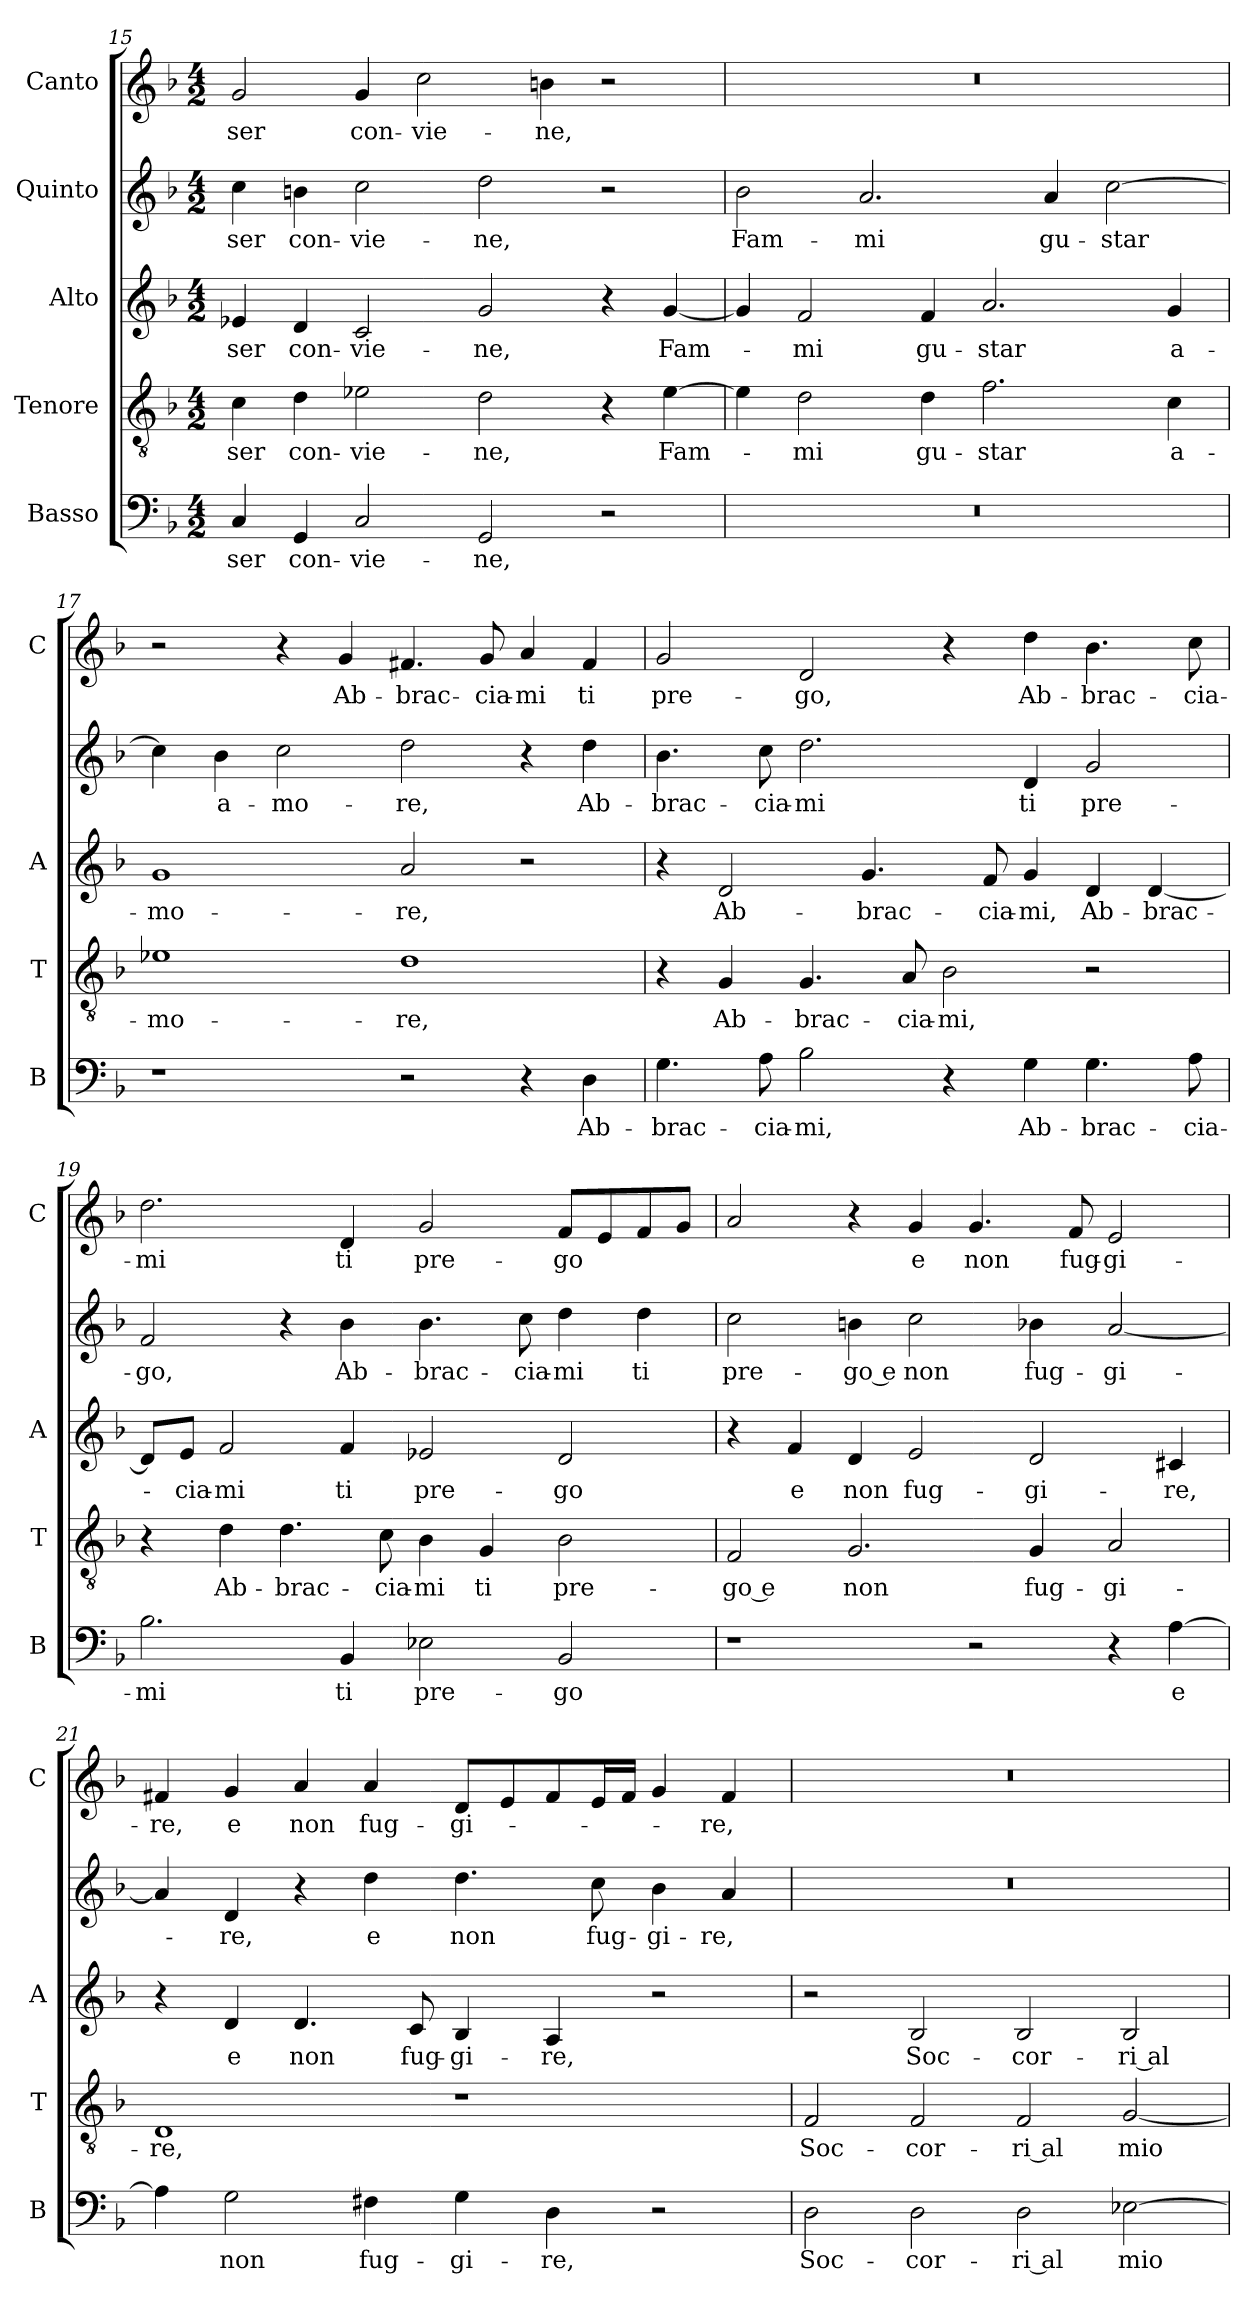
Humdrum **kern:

**kern	**text	**kern	**text	**kern	**text	**kern	**text	**kern	**text
*part5	*part5	*part4	*part4	*part3	*part3	*part2	*part2	*part1	*part1
*staff5	*staff5	*staff4	*staff4	*staff3	*staff3	*staff2	*staff2	*staff1	*staff1
*I"Basso	*	*I"Tenore	*	*I"Alto	*	*I"Quinto	*	*I"Canto	*
*I'B	*	*I'T	*	*I'A	*	*	*	*I'C	*
*clefF4	*	*clefGv2	*	*clefG2	*	*clefG2	*	*clefG2	*
*k[b-]	*	*k[b-]	*	*k[b-]	*	*k[b-]	*	*k[b-]	*
*F:	*	*F:	*	*F:	*	*F:	*	*F:	*
*M4/2	*	*M4/2	*	*M4/2	*	*M4/2	*	*M4/2	*
=15	=15	=15	=15	=15	=15	=15	=15	=15	=15
!	!LO:LY:b	!	!LO:LY:b	!	!LO:LY:b	!	!LO:LY:b	!	!LO:LY:b
4C/	-ser	4c\	-ser	4e-X/	-ser	4cc\	-ser	2g/	-ser
!	!LO:LY:b	!	!LO:LY:b	!	!LO:LY:b	!	!LO:LY:b	!	!
4GG/	con-	4d\	con-	4d/	con-	4bn\	con-	.	.
!	!LO:LY:b	!	!LO:LY:b	!	!LO:LY:b	!	!LO:LY:b	!	!LO:LY:b
2C/	-vie-	2e-X\	-vie-	2c/	-vie-	2cc\	-vie-	4g/	con-
!	!	!	!	!	!	!	!	!	!LO:LY:b
.	.	.	.	.	.	.	.	2cc\	-vie-
!	!LO:LY:b	!	!LO:LY:b	!	!LO:LY:b	!	!LO:LY:b	!	!
2GG/	-ne,	2d\	-ne,	2g/	-ne,	2dd\	-ne,	.	.
!	!	!	!	!	!	!	!	!	!LO:LY:b
.	.	.	.	.	.	.	.	4bn\	-ne,
2r	.	4r	.	4r	.	2r	.	2r	.
!	!	!	!LO:LY:b	!	!LO:LY:b	!	!	!	!
.	.	[4e-\	Fam-	[4g/	Fam-	.	.	.	.
=16	=16	=16	=16	=16	=16	=16	=16	=16	=16
!	!	!	!	!	!	!	!LO:LY:b	!	!
0r	.	4e-\]	.	4g/]	.	2b-\	Fam-	0r	.
!	!	!	!LO:LY:b	!	!LO:LY:b	!	!	!	!
.	.	2d\	-mi	2f/	-mi	.	.	.	.
!	!	!	!	!	!	!	!LO:LY:b	!	!
.	.	.	.	.	.	2.a/	-mi	.	.
!	!	!	!LO:LY:b	!	!LO:LY:b	!	!	!	!
.	.	4d\	gu-	4f/	gu-	.	.	.	.
!	!	!	!LO:LY:b	!	!LO:LY:b	!	!	!	!
.	.	2.f\	-star	2.a/	-star	.	.	.	.
!	!	!	!	!	!	!	!LO:LY:b	!	!
.	.	.	.	.	.	4a/	gu-	.	.
!	!	!	!	!	!	!	!LO:LY:b	!	!
.	.	.	.	.	.	[2cc\	-star	.	.
!	!	!	!LO:LY:b	!	!LO:LY:b	!	!	!	!
.	.	4c\	a-	4g/	a-	.	.	.	.
!!LO:PB:g=z
=17	=17	=17	=17	=17	=17	=17	=17	=17	=17
!	!	!	!LO:LY:b	!	!LO:LY:b	!	!	!	!
1r	.	1e-X	-mo-	1g	-mo-	4cc\]	.	2r	.
!	!	!	!	!	!	!	!LO:LY:b	!	!
.	.	.	.	.	.	4b-\	a-	.	.
!	!	!	!	!	!	!	!LO:LY:b	!	!
.	.	.	.	.	.	2cc\	-mo-	4r	.
!	!	!	!	!	!	!	!	!	!LO:LY:b
.	.	.	.	.	.	.	.	4g/	Ab-
!	!	!	!LO:LY:b	!	!LO:LY:b	!	!LO:LY:b	!	!LO:LY:b
2r	.	1d	-re,	2a/	-re,	2dd\	-re,	4.f#X/	-brac-
!	!	!	!	!	!	!	!	!	!LO:LY:b
.	.	.	.	.	.	.	.	8g/	-cia-
!	!	!	!	!	!	!	!	!	!LO:LY:b
4r	.	.	.	2r	.	4r	.	4a/	-mi
!	!LO:LY:b	!	!	!	!	!	!LO:LY:b	!	!LO:LY:b
4D\	Ab-	.	.	.	.	4dd\	Ab-	4f#/	ti
=18	=18	=18	=18	=18	=18	=18	=18	=18	=18
!	!LO:LY:b	!	!	!	!	!	!LO:LY:b	!	!LO:LY:b
4.G\	-brac-	4r	.	4r	.	4.b-\	-brac-	2g/	pre-
!	!	!	!LO:LY:b	!	!LO:LY:b	!	!	!	!
.	.	4G/	Ab-	2d/	Ab-	.	.	.	.
!	!LO:LY:b	!	!	!	!	!	!LO:LY:b	!	!
8A\	-cia-	.	.	.	.	8cc\	-cia-	.	.
!	!LO:LY:b	!	!LO:LY:b	!	!	!	!LO:LY:b	!	!LO:LY:b
2B-\	-mi,	4.G/	-brac-	.	.	2.dd\	-mi	2d/	-go,
!	!	!	!	!	!LO:LY:b	!	!	!	!
.	.	.	.	4.g/	-brac-	.	.	.	.
!	!	!	!LO:LY:b	!	!	!	!	!	!
.	.	8A/	-cia-	.	.	.	.	.	.
!	!	!	!LO:LY:b	!	!	!	!	!	!
4r	.	2B-\	-mi,	.	.	.	.	4r	.
!	!	!	!	!	!LO:LY:b	!	!	!	!
.	.	.	.	8f/	-cia-	.	.	.	.
!	!LO:LY:b	!	!	!	!LO:LY:b	!	!LO:LY:b	!	!LO:LY:b
4G\	Ab-	.	.	4g/	-mi,	4d/	ti	4dd\	Ab-
!	!LO:LY:b	!	!	!	!LO:LY:b	!	!LO:LY:b	!	!LO:LY:b
4.G\	-brac-	2r	.	4d/	Ab-	2g/	pre-	4.b-\	-brac-
!	!	!	!	!	!LO:LY:b	!	!	!	!
.	.	.	.	[4d/	-brac-	.	.	.	.
!	!LO:LY:b	!	!	!	!	!	!	!	!LO:LY:b
8A\	-cia-	.	.	.	.	.	.	8cc\	-cia-
=19	=19	=19	=19	=19	=19	=19	=19	=19	=19
!	!LO:LY:b	!	!	!	!	!	!LO:LY:b	!	!LO:LY:b
2.B-\	-mi	4r	.	8d/L]	.	2f/	-go,	2.dd\	-mi
!	!	!	!	!	!LO:LY:b	!	!	!	!
.	.	.	.	8e/J	-cia-	.	.	.	.
!	!	!	!LO:LY:b	!	!LO:LY:b	!	!	!	!
.	.	4d\	Ab-	2f/	-mi	.	.	.	.
!	!	!	!LO:LY:b	!	!	!	!	!	!
.	.	4.d\	-brac-	.	.	4r	.	.	.
!	!LO:LY:b	!	!	!	!LO:LY:b	!	!LO:LY:b	!	!LO:LY:b
4BB-/	ti	.	.	4f/	ti	4b-\	Ab-	4d/	ti
!	!	!	!LO:LY:b	!	!	!	!	!	!
.	.	8c\	-cia-	.	.	.	.	.	.
!	!LO:LY:b	!	!LO:LY:b	!	!LO:LY:b	!	!LO:LY:b	!	!LO:LY:b
2E-X\	pre-	4B-\	-mi	2e-X/	pre-	4.b-\	-brac-	2g/	pre-
!	!	!	!LO:LY:b	!	!	!	!	!	!
.	.	4G/	ti	.	.	.	.	.	.
!	!	!	!	!	!	!	!LO:LY:b	!	!
.	.	.	.	.	.	8cc\	-cia-	.	.
!	!LO:LY:b	!	!LO:LY:b	!	!LO:LY:b	!	!LO:LY:b	!	!LO:LY:b
2BB-/	-go	2B-\	pre-	2d/	-go	4dd\	-mi	8f/L	-go
.	.	.	.	.	.	.	.	8e/	.
!	!	!	!	!	!	!	!LO:LY:b	!	!
.	.	.	.	.	.	4dd\	ti	8f/	.
.	.	.	.	.	.	.	.	8g/J	.
!!LO:LB:g=z
=20	=20	=20	=20	=20	=20	=20	=20	=20	=20
!	!	!	!LO:LY:b	!	!	!	!LO:LY:b	!	!
1r	.	2F/	-go e	4r	.	2cc\	pre-	2a/	.
!	!	!	!	!	!LO:LY:b	!	!	!	!
.	.	.	.	4f/	e	.	.	.	.
!	!	!	!LO:LY:b	!	!LO:LY:b	!	!LO:LY:b	!	!
.	.	2.G/	non	4d/	non	4bn\	-go e	4r	.
!	!	!	!	!	!LO:LY:b	!	!LO:LY:b	!	!LO:LY:b
.	.	.	.	2e/	fug-	2cc\	non	4g/	e
!	!	!	!	!	!	!	!	!	!LO:LY:b
2r	.	.	.	.	.	.	.	4.g/	non
!	!	!	!LO:LY:b	!	!LO:LY:b	!	!LO:LY:b	!	!
.	.	4G/	fug-	2d/	-gi-	4b-X\	fug-	.	.
!	!	!	!	!	!	!	!	!	!LO:LY:b
.	.	.	.	.	.	.	.	8f/	fug-
!	!	!	!LO:LY:b	!	!	!	!LO:LY:b	!	!LO:LY:b
4r	.	2A/	-gi-	.	.	[2a/	-gi-	2e/	-gi-
!	!LO:LY:b	!	!	!	!LO:LY:b	!	!	!	!
[4A\	e	.	.	4c#X/	-re,	.	.	.	.
=21	=21	=21	=21	=21	=21	=21	=21	=21	=21
!	!	!	!LO:LY:b	!	!	!	!	!	!LO:LY:b
4A\]	.	1D	-re,	4r	.	4a/]	.	4f#X/	-re,
!	!LO:LY:b	!	!	!	!LO:LY:b	!	!LO:LY:b	!	!LO:LY:b
2G\	non	.	.	4d/	e	4d/	-re,	4g/	e
!	!	!	!	!	!LO:LY:b	!	!	!	!LO:LY:b
.	.	.	.	4.d/	non	4r	.	4a/	non
!	!LO:LY:b	!	!	!	!	!	!LO:LY:b	!	!LO:LY:b
4F#X\	fug-	.	.	.	.	4dd\	e	4a/	fug-
!	!	!	!	!	!LO:LY:b	!	!	!	!
.	.	.	.	8c/	fug-	.	.	.	.
!	!LO:LY:b	!	!	!	!LO:LY:b	!	!LO:LY:b	!	!LO:LY:b
4G\	-gi-	1r	.	4B-/	-gi-	4.dd\	non	8d/L	-gi-
.	.	.	.	.	.	.	.	8e/	.
!	!LO:LY:b	!	!	!	!LO:LY:b	!	!	!	!
4D\	-re,	.	.	4A/	-re,	.	.	8f#/	.
!	!	!	!	!	!	!	!LO:LY:b	!	!
.	.	.	.	.	.	8cc\	fug-	16e/L	.
.	.	.	.	.	.	.	.	16f#/JJ	.
!	!	!	!	!	!	!	!LO:LY:b	!	!
2r	.	.	.	2r	.	4b-\	-gi-	4g/	.
!	!	!	!	!	!	!	!LO:LY:b	!	!LO:LY:b
.	.	.	.	.	.	4a/	-re,	4f#/	-re,
=22	=22	=22	=22	=22	=22	=22	=22	=22	=22
!	!LO:LY:b	!	!LO:LY:b	!	!	!	!	!	!
2D\	Soc-	2F/	Soc-	2r	.	0r	.	0r	.
!	!LO:LY:b	!	!LO:LY:b	!	!LO:LY:b	!	!	!	!
2D\	-cor-	2F/	-cor-	2B-/	Soc-	.	.	.	.
!	!LO:LY:b	!	!LO:LY:b	!	!LO:LY:b	!	!	!	!
2D\	-ri al	2F/	-ri al	2B-/	-cor-	.	.	.	.
!	!LO:LY:b	!	!LO:LY:b	!	!LO:LY:b	!	!	!	!
[2E-X\	mio	[2G/	mio	2B-/	-ri al	.	.	.	.
=	=	=	=	=	=	=	=	=	=
*-	*-	*-	*-	*-	*-	*-	*-	*-	*-
